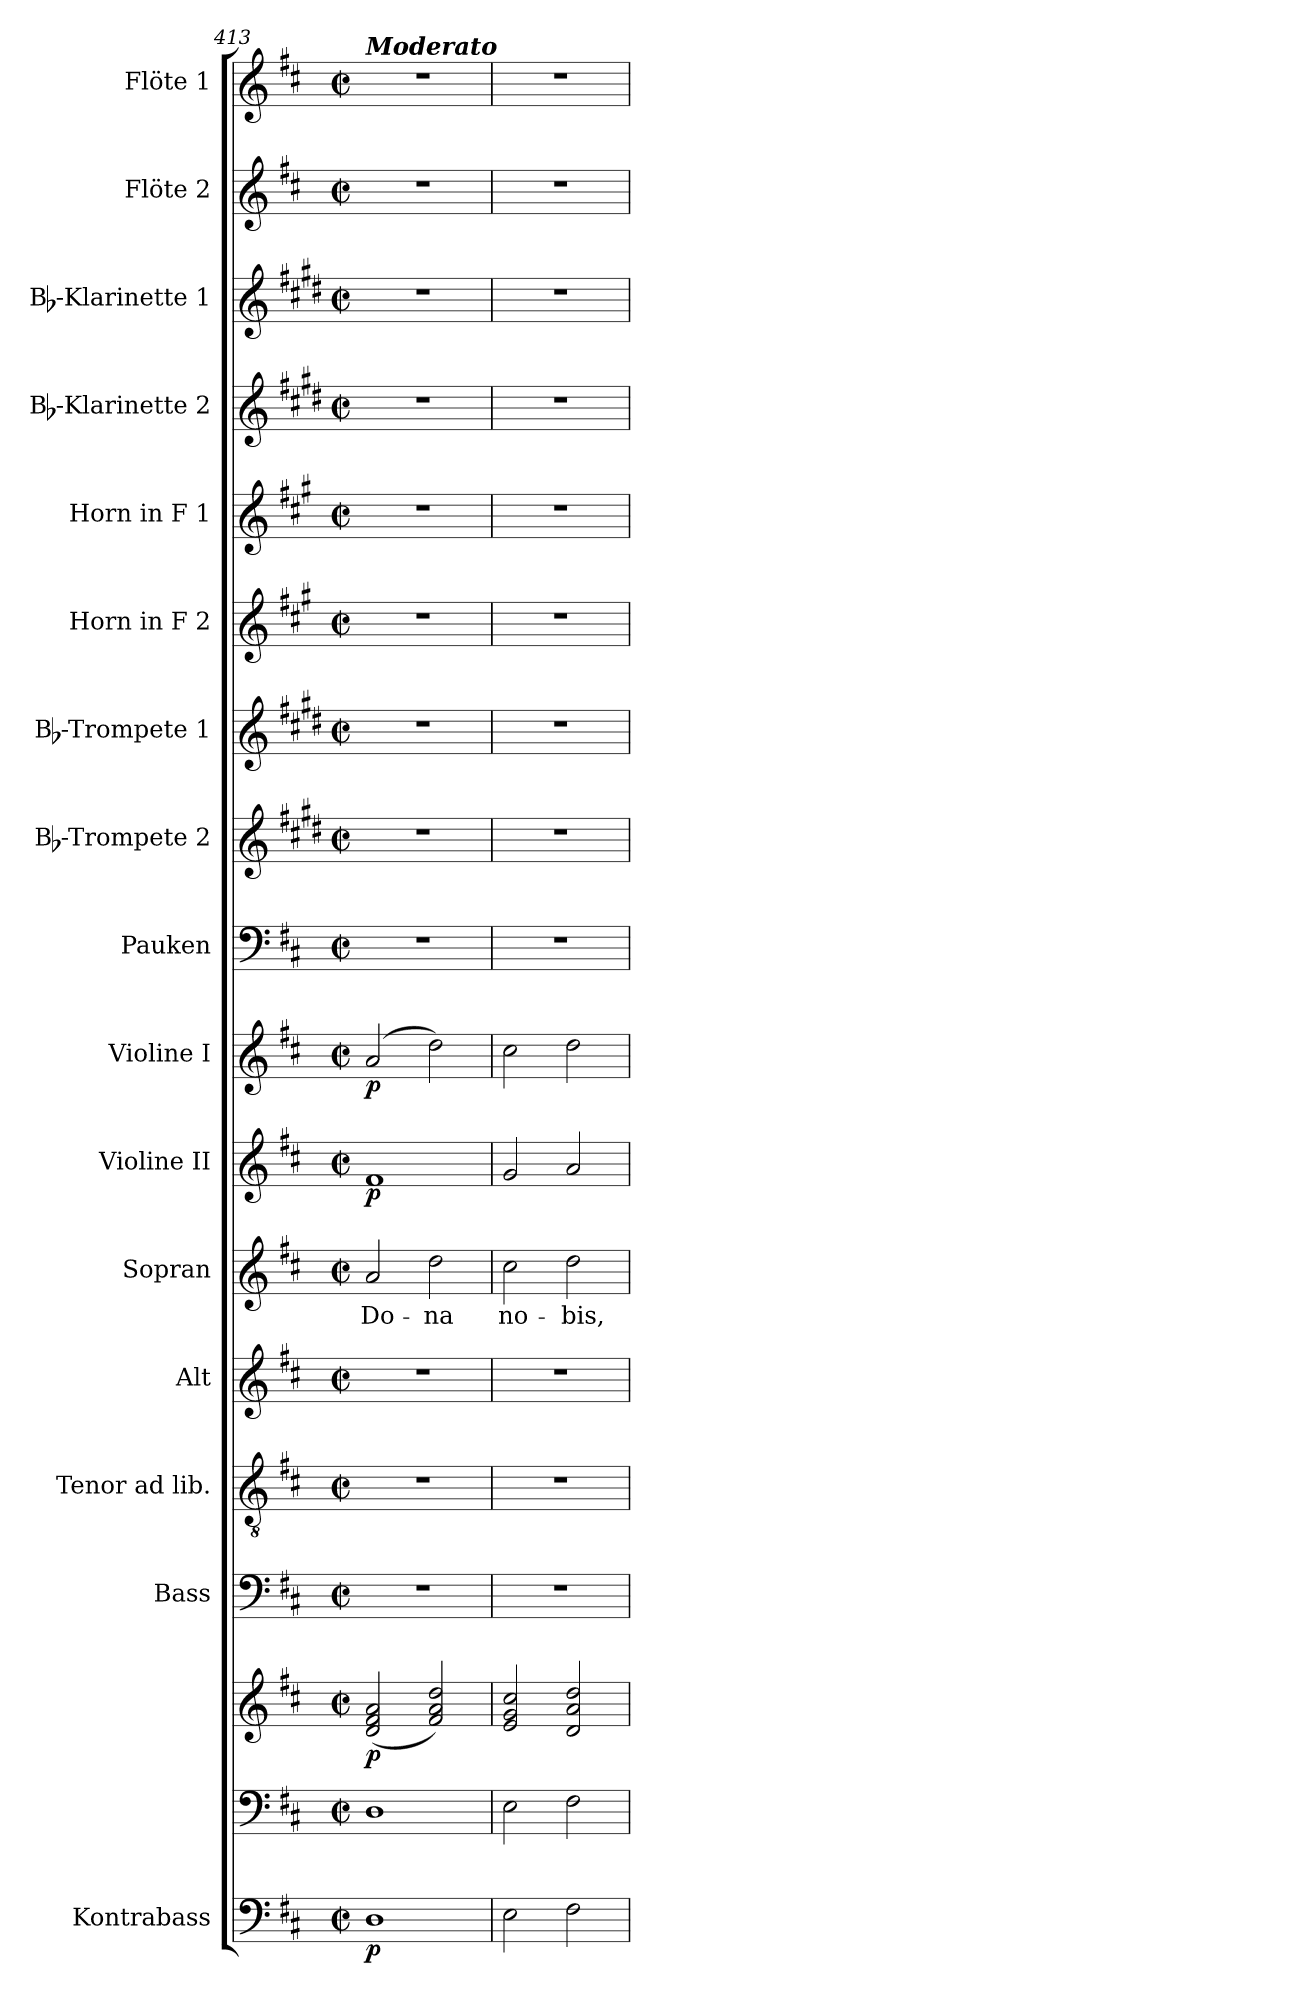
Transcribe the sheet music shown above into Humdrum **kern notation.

**kern	**dynam	**kern	**kern	**dynam	**kern	**kern	**kern	**kern	**text	**kern	**dynam	**kern	**dynam	**kern	**kern	**kern	**kern	**kern	**kern	**kern	**kern	**kern
*part17	*part17	*part16	*part16	*part16	*part15	*part14	*part13	*part12	*part12	*part11	*part11	*part10	*part10	*part9	*part8	*part7	*part6	*part5	*part4	*part3	*part2	*part1
*staff18	*staff18	*staff17	*staff16	*staff16/17	*staff15	*staff14	*staff13	*staff12	*staff12	*staff11	*staff11	*staff10	*staff10	*staff9	*staff8	*staff7	*staff6	*staff5	*staff4	*staff3	*staff2	*staff1
*I"Kontrabass	*	*	*	*	*I"Bass	*I"Tenor ad lib.	*I"Alt	*I"Sopran	*	*I"Violine II	*	*I"Violine I	*	*I"Pauken	*I"Bb-Trompete 2	*I"Bb-Trompete 1	*I"Horn in F 2	*I"Horn in F 1	*I"Bb-Klarinette 2	*I"Bb-Klarinette 1	*I"Flöte 2	*I"Flöte 1
*I'Kb.	*	*	*	*	*I'B.	*I'T.	*I'A.	*I'S.	*	*I'Vl. II	*	*I'Vl. I	*	*I'Pk.	*I'Bb Trp. 2	*I'Bb Trp. 1	*	*	*I'Bb Kl. 2	*I'Bb Kl. 1	*I'Fl. 2	*I'Fl. 1
!!LO:PB:g=z
*clefF4	*	*clefF4	*clefG2	*	*clefF4	*clefGv2	*clefG2	*clefG2	*	*clefG2	*	*clefG2	*	*clefF4	*clefG2	*clefG2	*clefG2	*clefG2	*clefG2	*clefG2	*clefG2	*clefG2
*ITrd7c12	*	*	*	*	*	*	*	*	*	*	*	*	*	*	*ITrd1c2	*ITrd1c2	*ITrd4c7	*ITrd4c7	*ITrd1c2	*ITrd1c2	*	*
*k[f#c#]	*	*k[f#c#]	*k[f#c#]	*	*k[f#c#]	*k[f#c#]	*k[f#c#]	*k[f#c#]	*	*k[f#c#]	*	*k[f#c#]	*	*k[f#c#]	*k[f#c#]	*k[f#c#]	*k[f#c#]	*k[f#c#]	*k[f#c#]	*k[f#c#]	*k[f#c#]	*k[f#c#]
*D:	*	*D:	*D:	*	*D:	*D:	*D:	*D:	*	*D:	*	*D:	*	*D:	*D:	*D:	*D:	*D:	*D:	*D:	*D:	*D:
*M2/2	*	*M2/2	*M2/2	*	*M2/2	*M2/2	*M2/2	*M2/2	*	*M2/2	*	*M2/2	*	*M2/2	*M2/2	*M2/2	*M2/2	*M2/2	*M2/2	*M2/2	*M2/2	*M2/2
*met(c|)	*	*met(c|)	*met(c|)	*	*met(c|)	*met(c|)	*met(c|)	*met(c|)	*	*met(c|)	*	*met(c|)	*	*met(c|)	*met(c|)	*met(c|)	*met(c|)	*met(c|)	*met(c|)	*met(c|)	*met(c|)	*met(c|)
=413	=413	=413	=413	=413	=413	=413	=413	=413	=413	=413	=413	=413	=413	=413	=413	=413	=413	=413	=413	=413	=413	=413
!	!	!	!	!	!	!	!	!	!	!	!	!	!	!	!	!	!	!	!	!	!	!LO:TX:a:Bi:t=Moderato
!	!LO:DY:b	!	!	!LO:DY:b	!	!	!	!	!LO:LY:b	!	!LO:DY:b	!	!LO:DY:b	!	!	!	!	!	!	!	!	!
1DD	p	1D	(<2d/ 2f#/ 2a/	p	1r	1r	1r	2a/	Do-	1f#	p	(2a/	p	1r	1r	1r	1r	1r	1r	1r	1r	1r
!	!	!	!	!	!	!	!	!	!LO:LY:b	!	!	!	!	!	!	!	!	!	!	!	!	!
.	.	.	2f#/ 2a/ 2dd/)	.	.	.	.	2dd\	-na	.	.	2dd\)	.	.	.	.	.	.	.	.	.	.
=414	=414	=414	=414	=414	=414	=414	=414	=414	=414	=414	=414	=414	=414	=414	=414	=414	=414	=414	=414	=414	=414	=414
!	!	!	!	!	!	!	!	!	!LO:LY:b	!	!	!	!	!	!	!	!	!	!	!	!	!
2EE\	.	2E\	2e/ 2g/ 2cc#/	.	1r	1r	1r	2cc#\	no-	2g/	.	2cc#\	.	1r	1r	1r	1r	1r	1r	1r	1r	1r
!	!	!	!	!	!	!	!	!	!LO:LY:b	!	!	!	!	!	!	!	!	!	!	!	!	!
2FF#\	.	2F#\	2d/ 2a/ 2dd/	.	.	.	.	2dd\	-bis,	2a/	.	2dd\	.	.	.	.	.	.	.	.	.	.
=	=	=	=	=	=	=	=	=	=	=	=	=	=	=	=	=	=	=	=	=	=	=
*-	*-	*-	*-	*-	*-	*-	*-	*-	*-	*-	*-	*-	*-	*-	*-	*-	*-	*-	*-	*-	*-	*-
